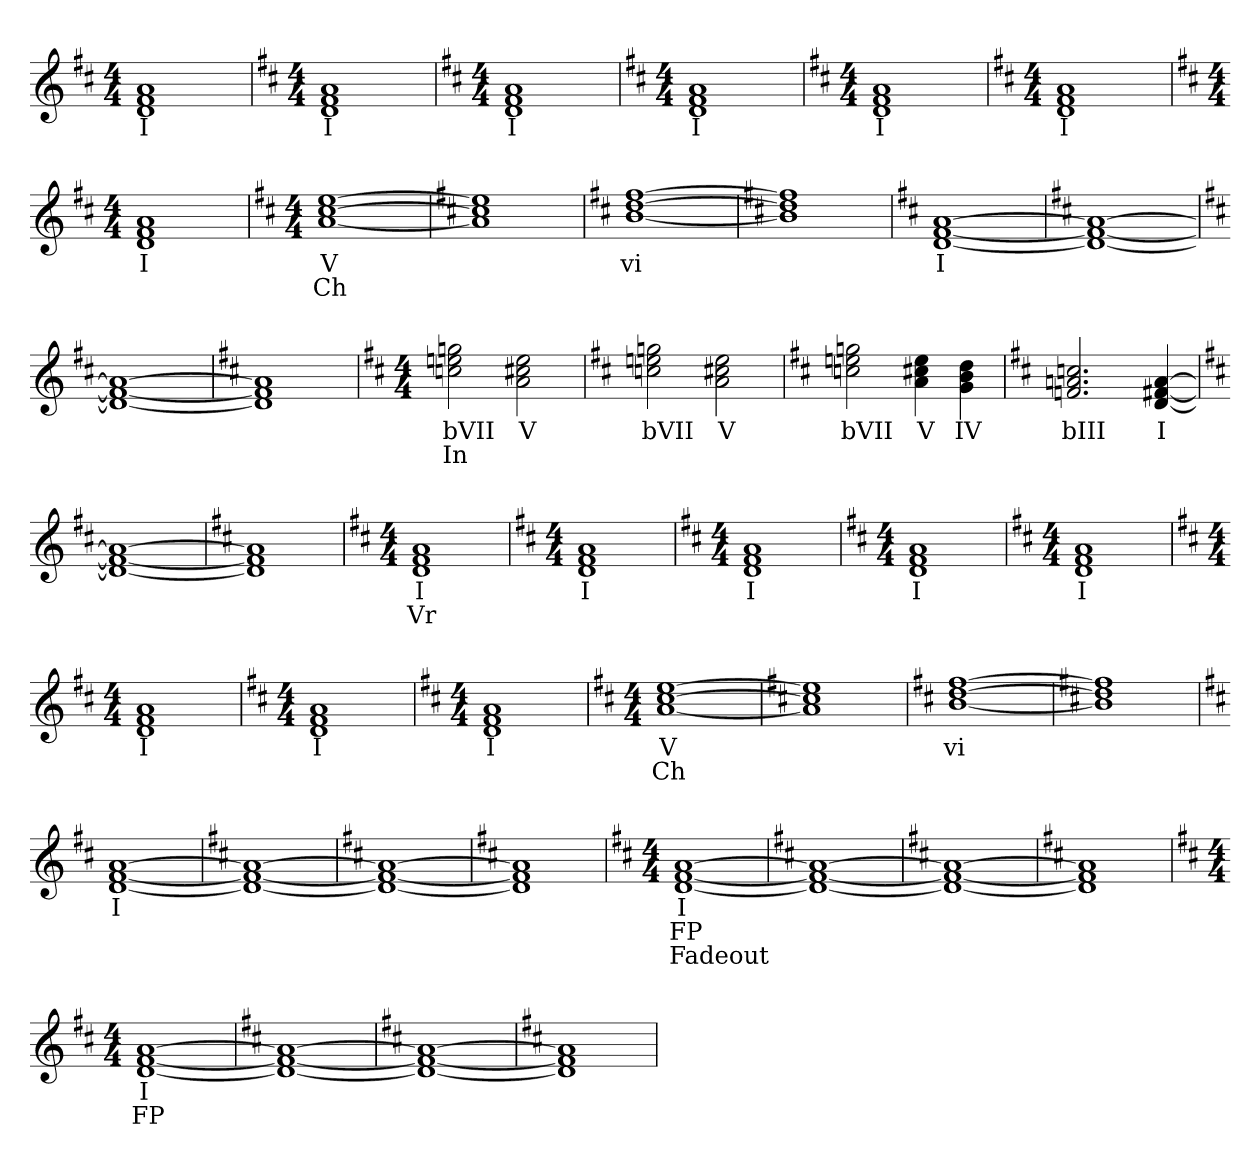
**kern	**text	**text	**text
*part1	*part1	*part1	*part1
*staff1	*staff1	*staff1	*staff1
*k[f#c#]	*	*	*
*D:	*	*	*
*M4/4	*	*	*
=	=	=	=
1d 1f# 1a	I	.	.
=	=	=	=
*k[f#c#]	*	*	*
*D:	*	*	*
*M4/4	*	*	*
1d 1f# 1a	I	.	.
=	=	=	=
*k[f#c#]	*	*	*
*D:	*	*	*
*M4/4	*	*	*
1d 1f# 1a	I	.	.
=	=	=	=
*k[f#c#]	*	*	*
*D:	*	*	*
*M4/4	*	*	*
1d 1f# 1a	I	.	.
=	=	=	=
*k[f#c#]	*	*	*
*D:	*	*	*
*M4/4	*	*	*
1d 1f# 1a	I	.	.
=	=	=	=
*k[f#c#]	*	*	*
*D:	*	*	*
*M4/4	*	*	*
1d 1f# 1a	I	.	.
=	=	=	=
*k[f#c#]	*	*	*
*D:	*	*	*
*M4/4	*	*	*
1d 1f# 1a	I	.	.
=	=	=	=
*k[f#c#]	*	*	*
*D:	*	*	*
*M4/4	*	*	*
[1a [1cc# [1ee	V	Ch	.
=	=	=	=
*k[f#c#]	*	*	*
*D:	*	*	*
1a] 1cc#] 1ee]	.	.	.
=	=	=	=
*k[f#c#]	*	*	*
*D:	*	*	*
[1b [1dd [1ff#	vi	.	.
=	=	=	=
*k[f#c#]	*	*	*
*D:	*	*	*
1b] 1dd] 1ff#]	.	.	.
=	=	=	=
*k[f#c#]	*	*	*
*D:	*	*	*
[1d [1f# [1a	I	.	.
=	=	=	=
*k[f#c#]	*	*	*
*D:	*	*	*
1d_ 1f#_ 1a_	.	.	.
=	=	=	=
*k[f#c#]	*	*	*
*D:	*	*	*
1d_ 1f#_ 1a_	.	.	.
=	=	=	=
*k[f#c#]	*	*	*
*D:	*	*	*
1d] 1f#] 1a]	.	.	.
=	=	=	=
*k[f#c#]	*	*	*
*D:	*	*	*
*M4/4	*	*	*
2ccn 2een 2ggn	bVII	In	.
2a 2cc#X 2ee	V	.	.
=	=	=	=
*k[f#c#]	*	*	*
*D:	*	*	*
2ccn 2een 2ggn	bVII	.	.
2a 2cc#X 2ee	V	.	.
=	=	=	=
*k[f#c#]	*	*	*
*D:	*	*	*
2ccn 2een 2ggn	bVII	.	.
4a 4cc#X 4ee	V	.	.
4g 4b 4dd	IV	.	.
=	=	=	=
*k[f#c#]	*	*	*
*D:	*	*	*
2.fn 2.an 2.ccn	bIII	.	.
[4d [4f#X [4a	I	.	.
=	=	=	=
*k[f#c#]	*	*	*
*D:	*	*	*
1d_ 1f#_ 1a_	.	.	.
=	=	=	=
*k[f#c#]	*	*	*
*D:	*	*	*
1d] 1f#] 1a]	.	.	.
=	=	=	=
*k[f#c#]	*	*	*
*D:	*	*	*
*M4/4	*	*	*
1d 1f# 1a	I	Vr	.
=	=	=	=
*k[f#c#]	*	*	*
*D:	*	*	*
*M4/4	*	*	*
1d 1f# 1a	I	.	.
=	=	=	=
*k[f#c#]	*	*	*
*D:	*	*	*
*M4/4	*	*	*
1d 1f# 1a	I	.	.
=	=	=	=
*k[f#c#]	*	*	*
*D:	*	*	*
*M4/4	*	*	*
1d 1f# 1a	I	.	.
=	=	=	=
*k[f#c#]	*	*	*
*D:	*	*	*
*M4/4	*	*	*
1d 1f# 1a	I	.	.
=	=	=	=
*k[f#c#]	*	*	*
*D:	*	*	*
*M4/4	*	*	*
1d 1f# 1a	I	.	.
=	=	=	=
*k[f#c#]	*	*	*
*D:	*	*	*
*M4/4	*	*	*
1d 1f# 1a	I	.	.
=	=	=	=
*k[f#c#]	*	*	*
*D:	*	*	*
*M4/4	*	*	*
1d 1f# 1a	I	.	.
=	=	=	=
*k[f#c#]	*	*	*
*D:	*	*	*
*M4/4	*	*	*
[1a [1cc# [1ee	V	Ch	.
=	=	=	=
*k[f#c#]	*	*	*
*D:	*	*	*
1a] 1cc#] 1ee]	.	.	.
=	=	=	=
*k[f#c#]	*	*	*
*D:	*	*	*
[1b [1dd [1ff#	vi	.	.
=	=	=	=
*k[f#c#]	*	*	*
*D:	*	*	*
1b] 1dd] 1ff#]	.	.	.
=	=	=	=
*k[f#c#]	*	*	*
*D:	*	*	*
[1d [1f# [1a	I	.	.
=	=	=	=
*k[f#c#]	*	*	*
*D:	*	*	*
1d_ 1f#_ 1a_	.	.	.
=	=	=	=
*k[f#c#]	*	*	*
*D:	*	*	*
1d_ 1f#_ 1a_	.	.	.
=	=	=	=
*k[f#c#]	*	*	*
*D:	*	*	*
1d] 1f#] 1a]	.	.	.
=	=	=	=
*k[f#c#]	*	*	*
*D:	*	*	*
*M4/4	*	*	*
[1d [1f# [1a	I	FP	Fadeout
=	=	=	=
*k[f#c#]	*	*	*
*D:	*	*	*
1d_ 1f#_ 1a_	.	.	.
=	=	=	=
*k[f#c#]	*	*	*
*D:	*	*	*
1d_ 1f#_ 1a_	.	.	.
=	=	=	=
*k[f#c#]	*	*	*
*D:	*	*	*
1d] 1f#] 1a]	.	.	.
=	=	=	=
*k[f#c#]	*	*	*
*D:	*	*	*
*M4/4	*	*	*
[1d [1f# [1a	I	FP	.
=	=	=	=
*k[f#c#]	*	*	*
*D:	*	*	*
1d_ 1f#_ 1a_	.	.	.
=	=	=	=
*k[f#c#]	*	*	*
*D:	*	*	*
1d_ 1f#_ 1a_	.	.	.
=	=	=	=
*k[f#c#]	*	*	*
*D:	*	*	*
1d] 1f#] 1a]	.	.	.
=	=	=	=
*-	*-	*-	*-
